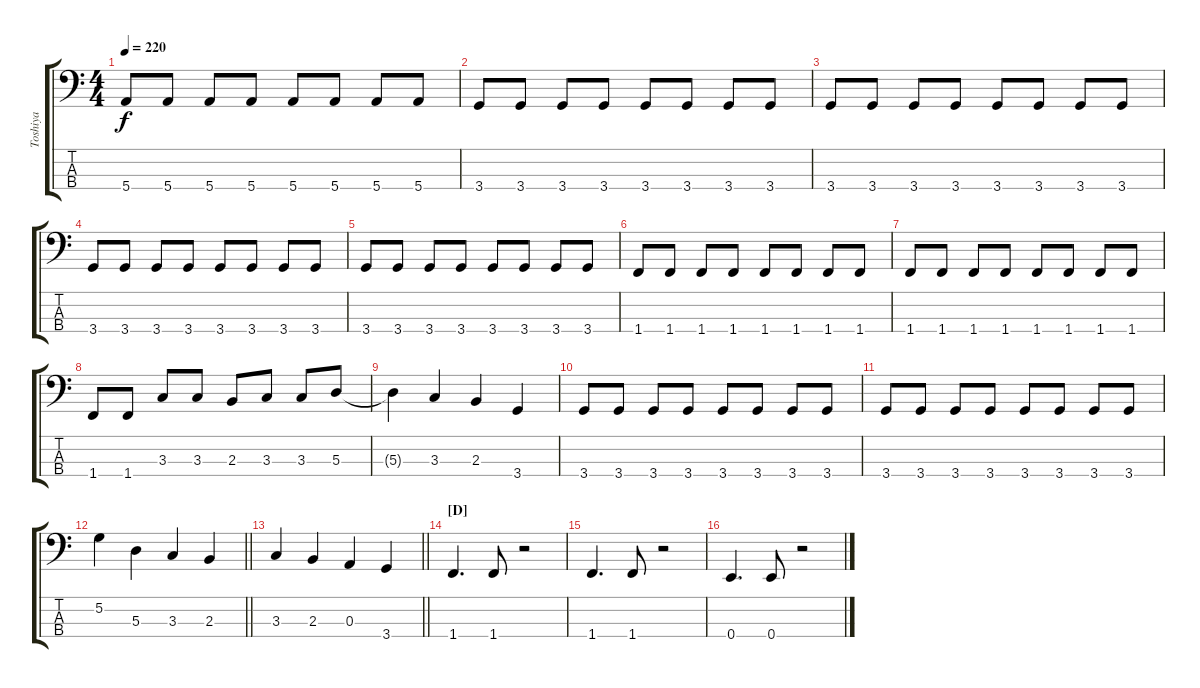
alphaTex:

\track ("Toshiya" "Toshiya") {instrument electricbasspick}
\staff {score tabs}
\tuning (G2 D2 A1 E1) {hide}
\ts (4 4)
\tempo 220
\clef f4
\ks c
5.4.8{dy f} 5.4.8 5.4.8 5.4.8 5.4.8 5.4.8 5.4.8 5.4.8 |
3.4.8 3.4.8 3.4.8 3.4.8 3.4.8 3.4.8 3.4.8 3.4.8 |
3.4.8 3.4.8 3.4.8 3.4.8 3.4.8 3.4.8 3.4.8 3.4.8 |
3.4.8 3.4.8 3.4.8 3.4.8 3.4.8 3.4.8 3.4.8 3.4.8 |
3.4.8 3.4.8 3.4.8 3.4.8 3.4.8 3.4.8 3.4.8 3.4.8 |
1.4.8 1.4.8 1.4.8 1.4.8 1.4.8 1.4.8 1.4.8 1.4.8 |
1.4.8 1.4.8 1.4.8 1.4.8 1.4.8 1.4.8 1.4.8 1.4.8 |
1.4.8 1.4.8 3.3.8 3.3.8 2.3.8 3.3.8 3.3.8 5.3.8 |
5.3{t}.4 3.3.4 2.3.4 3.4.4 |
3.4.8 3.4.8 3.4.8 3.4.8 3.4.8 3.4.8 3.4.8 3.4.8 |
3.4.8 3.4.8 3.4.8 3.4.8 3.4.8 3.4.8 3.4.8 3.4.8 |
\barLineRight lightlight
5.2.4 5.3.4 3.3.4 2.3.4 |
\barLineRight lightlight
3.3.4 2.3.4 0.3.4 3.4.4 |
\section ("" "[D]")
1.4.4{d} 1.4.8 r.2 |
1.4.4{d} 1.4.8 r.2 |
0.4.4{d} 0.4.8 r.2
